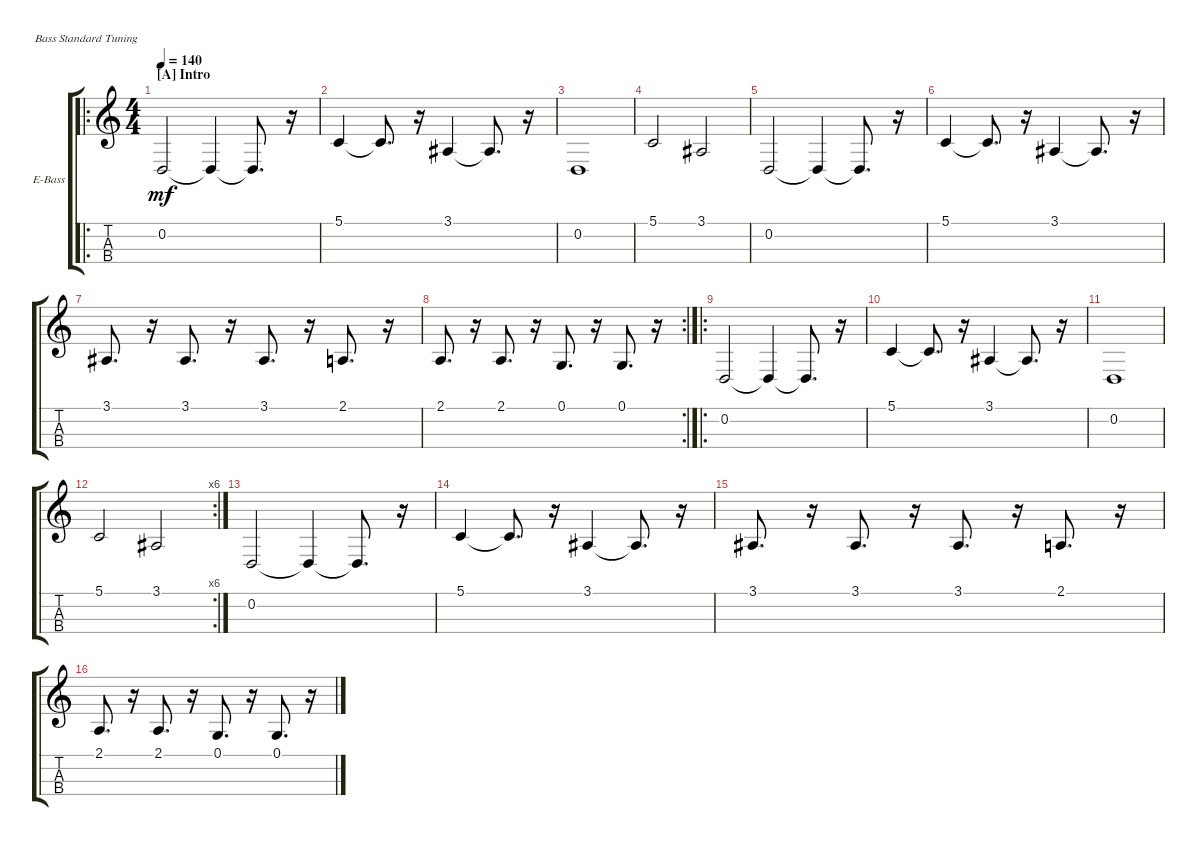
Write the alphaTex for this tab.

\defaultSystemsLayout 4
\bracketExtendMode groupsimilarinstruments
\firstSystemTrackNameOrientation horizontal
\otherSystemsTrackNameOrientation horizontal
\track ("Electric Bass" "E-Bass") {instrument electricbassfinger}
\staff {score tabs}
\tuning (G2 D2 A1 E1)
\ro
\ts (4 4)
\section ("A" "Intro")
\tempo 140
\clef g2
\scale
0.509881
\ks c
0.2.2{dy mf instrument electricbassfinger} 0.2{t}.4 0.2{t}.8{d} r.16 |
\scale
0.245059 5.1.4 5.1{t}.8{d} r.16 3.1.4 3.1{t}.8{d} r.16 |
\scale
0.245059 0.2.1 |
\scale
0.333333 5.1.2 3.1.2 |
\scale
0.333333 0.2.2 0.2{t}.4 0.2{t}.8{d} r.16 |
\scale
0.333333 5.1.4 5.1{t}.8{d} r.16 3.1.4 3.1{t}.8{d} r.16 |
\scale
0.303922 3.1.8{d} r.16 3.1.8{d} r.16 3.1.8{d} r.16 2.1.8{d} r.16 |
\rc 2
\scale
0.333333 2.1.8{d} r.16 2.1.8{d} r.16 0.1.8{d} r.16 0.1.8{d} r.16 |
\ro
\scale
0.362745 0.2.2 0.2{t}.4 0.2{t}.8{d} r.16 |
\scale
0.322917 5.1.4 5.1{t}.8{d} r.16 3.1.4 3.1{t}.8{d} r.16 |
\scale
0.322917 0.2.1 |
\rc 6
\scale
0.354167 5.1.2 3.1.2 |
\scale
0.333333 0.2.2 0.2{t}.4 0.2{t}.8{d} r.16 |
\scale
0.333333 5.1.4 5.1{t}.8{d} r.16 3.1.4 3.1{t}.8{d} r.16 |
\scale
0.333333 3.1.8{d} r.16 3.1.8{d} r.16 3.1.8{d} r.16 2.1.8{d} r.16 |
\scale
0.333333 2.1.8{d} r.16 2.1.8{d} r.16 0.1.8{d} r.16 0.1.8{d} r.16
